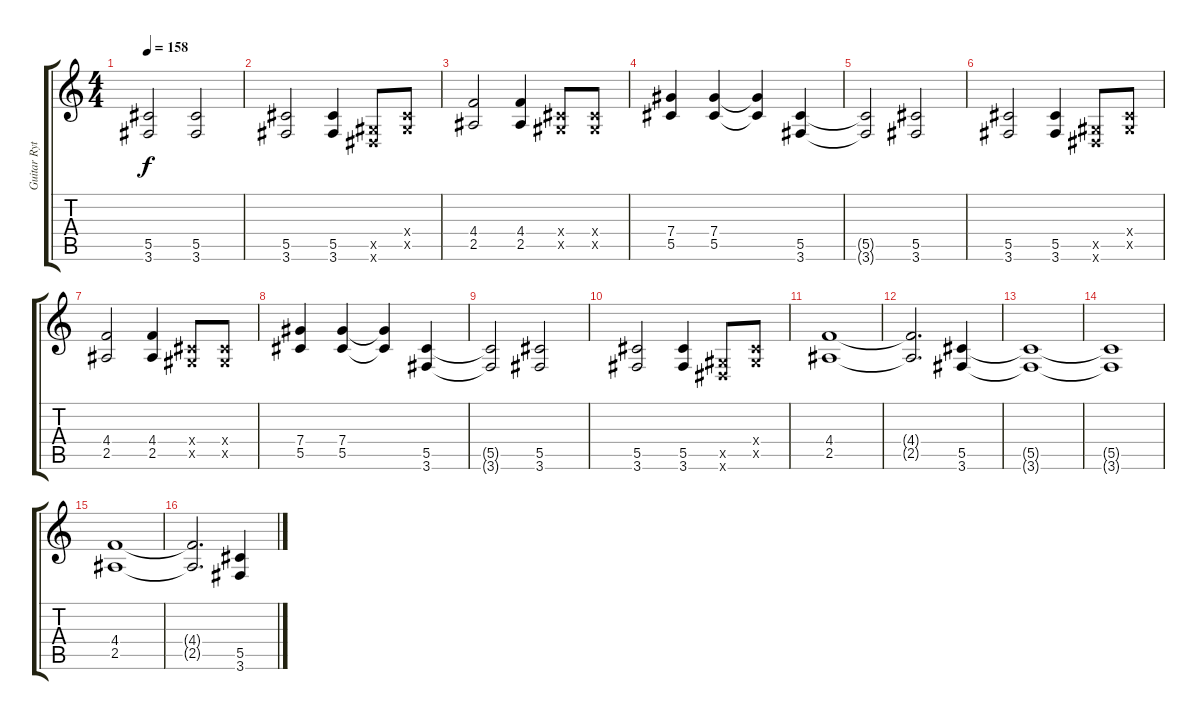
\track ("Guitar Rythm" "Guitar Ryt") {instrument distortionguitar}
\staff {score tabs}
\tuning (Eb4 Bb3 Gb3 Db3 Ab2 Eb2) {hide}
\ts (4 4)
\tempo 158
\clef g2
\ks c
(5.5{t} 3.6{t}).2{dy f} (5.5 3.6).2 |
(5.5 3.6).2 (5.5 3.6).4 (0.5{x} 0.6{x}).8 (0.4{x} 0.5{x}).8 |
(4.4 2.5).2 (4.4 2.5).4 (0.4{x} 0.5{x}).8 (0.4{x} 0.5{x}).8 |
(7.4 5.5).4 (7.4 5.5).4 (7.4{t} 5.5{t}).4 (5.5 3.6).4 |
(5.5{t} 3.6{t}).2 (5.5 3.6).2 |
(5.5 3.6).2 (5.5 3.6).4 (0.5{x} 0.6{x}).8 (0.4{x} 0.5{x}).8 |
(4.4 2.5).2 (4.4 2.5).4 (0.4{x} 0.5{x}).8 (0.4{x} 0.5{x}).8 |
(7.4 5.5).4 (7.4 5.5).4 (7.4{t} 5.5{t}).4 (5.5 3.6).4 |
(5.5{t} 3.6{t}).2 (5.5 3.6).2 |
(5.5 3.6).2 (5.5 3.6).4 (0.5{x} 0.6{x}).8 (0.4{x} 0.5{x}).8 |
(4.4 2.5).1{volume 13} |
(4.4{t} 2.5{t}).2{d} (5.5 3.6).4 |
(5.5{t} 3.6{t}).1 |
(5.5{t} 3.6{t}).1 |
(4.4 2.5).1 |
(4.4{t} 2.5{t}).2{d} (5.5 3.6).4
